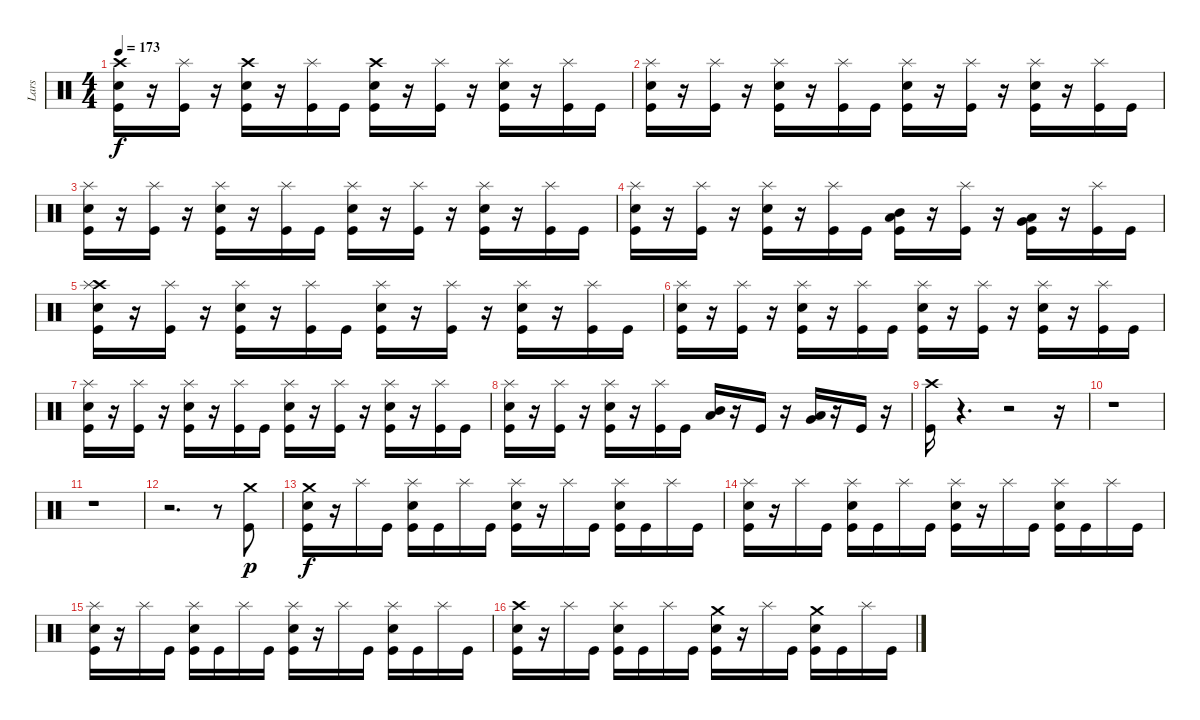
\track ("Lars" "Lars") {instrument percussion}
\staff {score}
\articulation defaults
\ts (4 4)
\tempo 173
\clef neutral
\ks c
("Crash high (hit)" "Snare (hit) 2" "Kick (hit)").16{dy f} r.16 ("Splash (hit)" "Kick (hit)").16 r.16 ("Crash high (hit)" "Electric Snare (hit)" "Kick (hit)").16 r.16 ("Splash (hit)" "Kick (hit)").16 "Kick (hit)".16 ("Crash high (hit)" "Electric Snare (hit)" "Kick (hit)").16 r.16 ("Splash (hit)" "Kick (hit)").16 r.16 ("Splash (hit)" "Electric Snare (hit)" "Kick (hit)").16 r.16 ("Splash (hit)" "Kick (hit)").16 "Kick (hit)".16 |
("Splash (hit)" "Electric Snare (hit)" "Kick (hit)").16 r.16 ("Splash (hit)" "Kick (hit)").16 r.16 ("Splash (hit)" "Electric Snare (hit)" "Kick (hit)").16 r.16 ("Splash (hit)" "Kick (hit)").16 "Kick (hit)".16 ("Splash (hit)" "Electric Snare (hit)" "Kick (hit)").16 r.16 ("Splash (hit)" "Kick (hit)").16 r.16 ("Splash (hit)" "Electric Snare (hit)" "Kick (hit)").16 r.16 ("Splash (hit)" "Kick (hit)").16 "Kick (hit)".16 |
("Splash (hit)" "Electric Snare (hit)" "Kick (hit)").16 r.16 ("Splash (hit)" "Kick (hit)").16 r.16 ("Splash (hit)" "Electric Snare (hit)" "Kick (hit)").16 r.16 ("Splash (hit)" "Kick (hit)").16 "Kick (hit)".16 ("Splash (hit)" "Electric Snare (hit)" "Kick (hit)").16 r.16 ("Splash (hit)" "Kick (hit)").16 r.16 ("Splash (hit)" "Electric Snare (hit)" "Kick (hit)").16 r.16 ("Splash (hit)" "Kick (hit)").16 "Kick (hit)".16 |
("Splash (hit)" "Electric Snare (hit)" "Kick (hit)").16 r.16 ("Splash (hit)" "Kick (hit)").16 r.16 ("Splash (hit)" "Electric Snare (hit)" "Kick (hit)").16 r.16 ("Splash (hit)" "Kick (hit)").16 "Kick (hit)".16 ("Low Tom (hit)" "Mid Tom (hit)" "Kick (hit)").16 r.16 ("Splash (hit)" "Kick (hit)").16 r.16 ("Very Low Tom (hit)" "Low Floor Tom (hit)" "Kick (hit)").16 r.16 ("Splash (hit)" "Kick (hit)").16 "Kick (hit)".16 |
("Crash high (hit)" "Splash (hit)" "Electric Snare (hit)" "Kick (hit)").16 r.16 ("Splash (hit)" "Kick (hit)").16 r.16 ("Splash (hit)" "Electric Snare (hit)" "Kick (hit)").16 r.16 ("Splash (hit)" "Kick (hit)").16 "Kick (hit)".16 ("Splash (hit)" "Electric Snare (hit)" "Kick (hit)").16 r.16 ("Splash (hit)" "Kick (hit)").16 r.16 ("Splash (hit)" "Electric Snare (hit)" "Kick (hit)").16 r.16 ("Splash (hit)" "Kick (hit)").16 "Kick (hit)".16 |
("Splash (hit)" "Electric Snare (hit)" "Kick (hit)").16 r.16 ("Splash (hit)" "Kick (hit)").16 r.16 ("Splash (hit)" "Electric Snare (hit)" "Kick (hit)").16 r.16 ("Splash (hit)" "Kick (hit)").16 "Kick (hit)".16 ("Splash (hit)" "Electric Snare (hit)" "Kick (hit)").16 r.16 ("Splash (hit)" "Kick (hit)").16 r.16 ("Splash (hit)" "Electric Snare (hit)" "Kick (hit)").16 r.16 ("Splash (hit)" "Kick (hit)").16 "Kick (hit)".16 |
("Splash (hit)" "Electric Snare (hit)" "Kick (hit)").16 r.16 ("Splash (hit)" "Kick (hit)").16 r.16 ("Splash (hit)" "Electric Snare (hit)" "Kick (hit)").16 r.16 ("Splash (hit)" "Kick (hit)").16 "Kick (hit)".16 ("Splash (hit)" "Electric Snare (hit)" "Kick (hit)").16 r.16 ("Splash (hit)" "Kick (hit)").16 r.16 ("Splash (hit)" "Electric Snare (hit)" "Kick (hit)").16 r.16 ("Splash (hit)" "Kick (hit)").16 "Kick (hit)".16 |
("Splash (hit)" "Electric Snare (hit)" "Kick (hit)").16 r.16 ("Splash (hit)" "Kick (hit)").16 r.16 ("Splash (hit)" "Electric Snare (hit)" "Kick (hit)").16 r.16 ("Splash (hit)" "Kick (hit)").16 "Kick (hit)".16 ("Low Tom (hit)" "Mid Tom (hit)").16 r.16 "Kick (hit)".16 r.16 ("Low Floor Tom (hit)" "Very Low Tom (hit)").16 r.16 "Kick (hit)".16 r.16 |
("Crash high (hit)" "Kick (hit)").16 r.4{d} r.2 r.16 |
r.1 |
r.1 |
r.2{d} r.8 ("Crash medium (hit)" "Kick (hit)").8{dy p} |
("Crash medium (hit)" "Electric Snare (hit)" "Kick (hit)").16{dy f} r.16 "Splash (hit)".16 "Kick (hit)".16 ("Splash (hit)" "Electric Snare (hit)" "Kick (hit)").16 "Kick (hit)".16 "Splash (hit)".16 "Kick (hit)".16 ("Splash (hit)" "Electric Snare (hit)" "Kick (hit)").16 r.16 "Splash (hit)".16 "Kick (hit)".16 ("Splash (hit)" "Electric Snare (hit)" "Kick (hit)").16 "Kick (hit)".16 "Splash (hit)".16 "Kick (hit)".16 |
("Splash (hit)" "Electric Snare (hit)" "Kick (hit)").16 r.16 "Splash (hit)".16 "Kick (hit)".16 ("Splash (hit)" "Electric Snare (hit)" "Kick (hit)").16 "Kick (hit)".16 "Splash (hit)".16 "Kick (hit)".16 ("Splash (hit)" "Electric Snare (hit)" "Kick (hit)").16 r.16 "Splash (hit)".16 "Kick (hit)".16 ("Splash (hit)" "Electric Snare (hit)" "Kick (hit)").16 "Kick (hit)".16 "Splash (hit)".16 "Kick (hit)".16 |
("Splash (hit)" "Electric Snare (hit)" "Kick (hit)").16 r.16 "Splash (hit)".16 "Kick (hit)".16 ("Splash (hit)" "Electric Snare (hit)" "Kick (hit)").16 "Kick (hit)".16 "Splash (hit)".16 "Kick (hit)".16 ("Splash (hit)" "Electric Snare (hit)" "Kick (hit)").16 r.16 "Splash (hit)".16 "Kick (hit)".16 ("Splash (hit)" "Electric Snare (hit)" "Kick (hit)").16 "Kick (hit)".16 "Splash (hit)".16 "Kick (hit)".16 |
("Crash high (hit)" "Electric Snare (hit)" "Kick (hit)").16 r.16 "Splash (hit)".16 "Kick (hit)".16 ("Splash (hit)" "Electric Snare (hit)" "Kick (hit)").16 "Kick (hit)".16 "Splash (hit)".16 "Kick (hit)".16 ("Crash medium (hit)" "Electric Snare (hit)" "Kick (hit)").16 r.16 "Splash (hit)".16 "Kick (hit)".16 ("Crash medium (hit)" "Electric Snare (hit)" "Kick (hit)").16 "Kick (hit)".16 "Splash (hit)".16 "Kick (hit)".16
